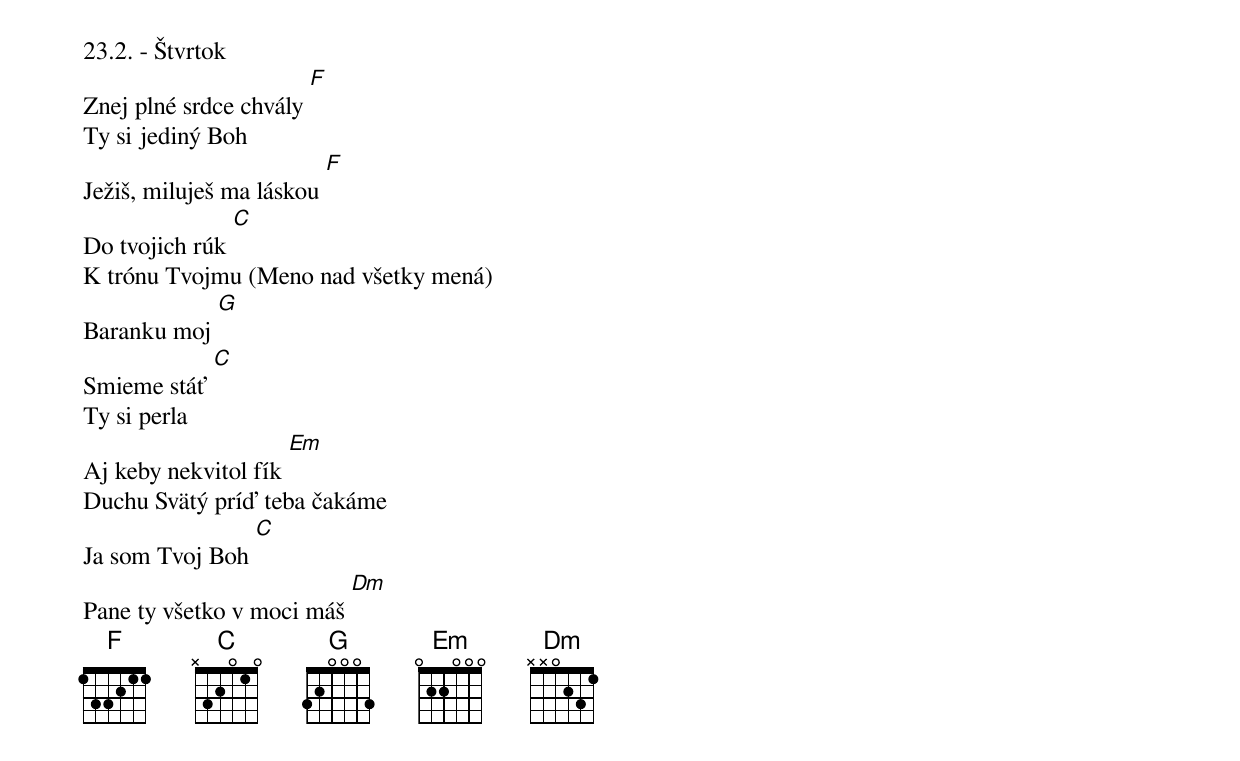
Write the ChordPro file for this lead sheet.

23.2. - Štvrtok
Znej plné srdce chvály [F]
Ty si jediný Boh
Ježiš, miluješ ma láskou [F]
Do tvojich rúk [C]
K trónu Tvojmu (Meno nad všetky mená)
Baranku moj [G]
Smieme stáť [C]
Ty si perla
Aj keby nekvitol fík [Em]
Duchu Svätý príď teba čakáme
Ja som Tvoj Boh [C]
Pane ty všetko v moci máš [Dm]
